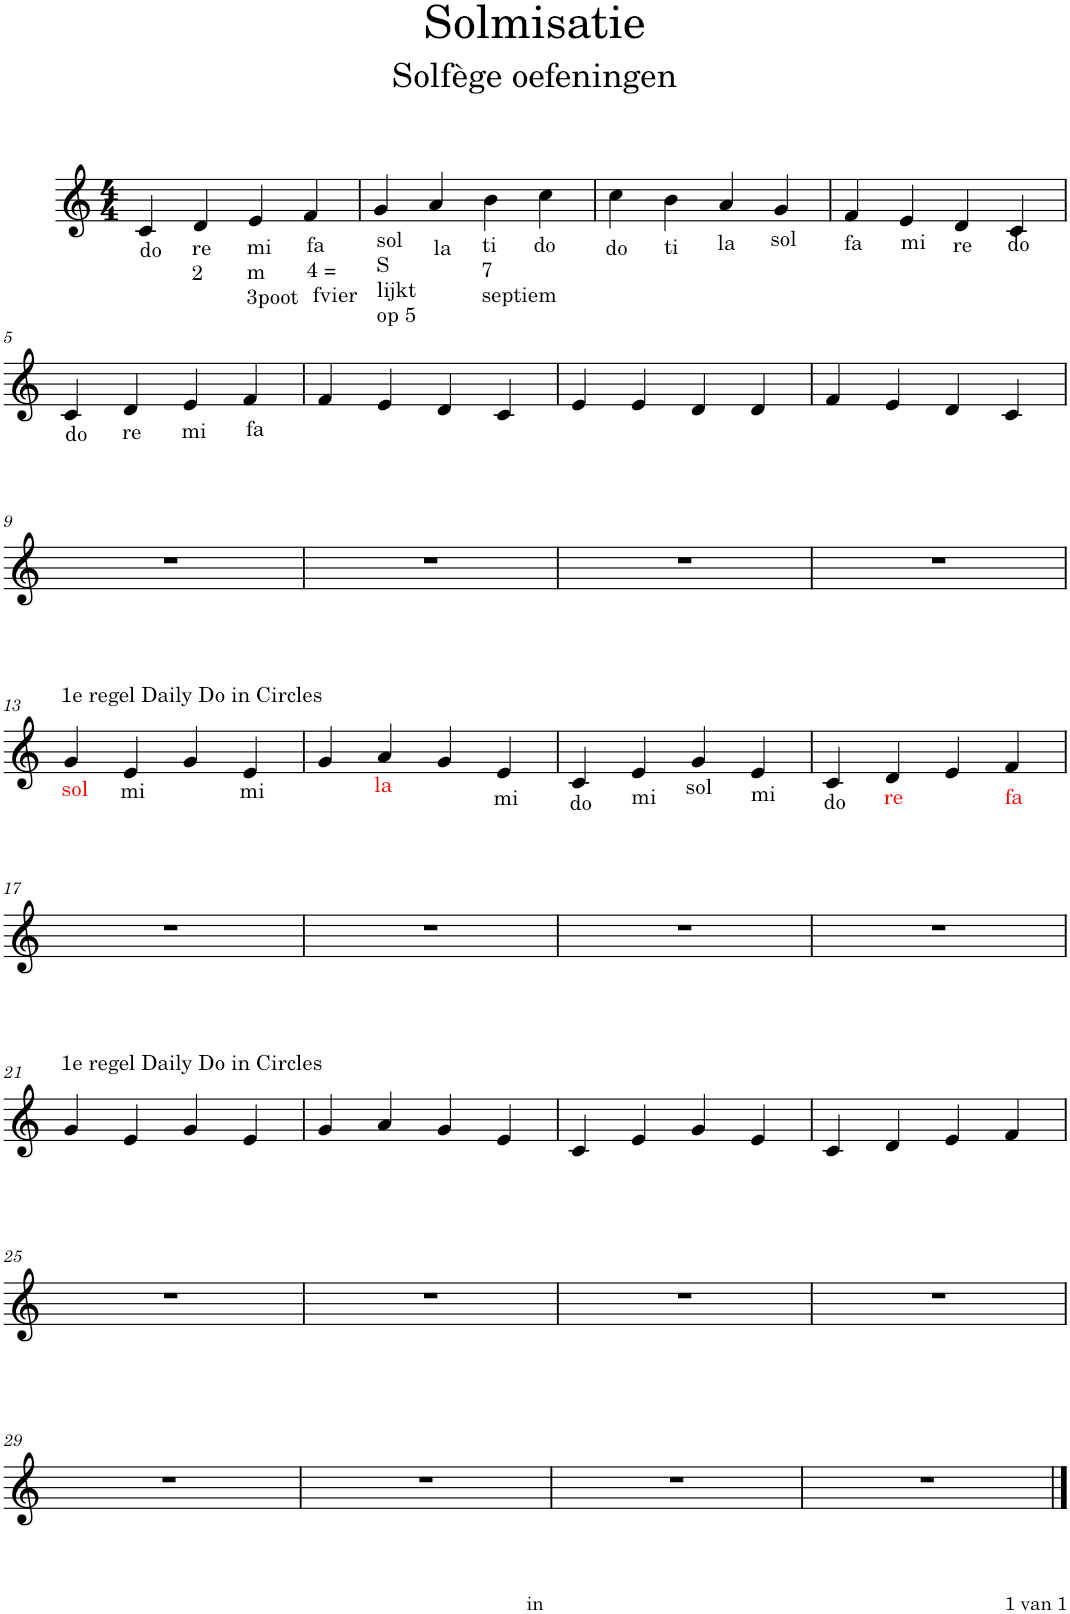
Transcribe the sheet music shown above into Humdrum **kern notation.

**kern
*part1
*staff1
*I"Piano
*I'Pno.
*clefG2
*k[]
*M4/4
=1
!LO:TX:b:t=do
4c/
!LO:TX:b:t=re
!LO:TX:b:t=2
4d/
!LO:TX:b:t=mi
!LO:TX:b:t=m
!LO:TX:b:t=3poot
4e/
!LO:TX:b:t=fa
!LO:TX:b:t=4 =
!LO:TX:b:t=fvier
4f/
=2
!LO:TX:b:t=sol
!LO:TX:b:t=S
!LO:TX:b:t=lijkt
!LO:TX:b:t=op 5
4g/
!LO:TX:b:t=la
4a/
!LO:TX:b:t=ti
!LO:TX:b:t=7
!LO:TX:b:t=septiem
4b\
!LO:TX:b:t=do
4cc\
=3
!LO:TX:b:t=do
4cc\
!LO:TX:b:t=ti
4b\
!LO:TX:b:t=la
4a/
!LO:TX:b:t=sol
4g/
=4
!LO:TX:b:t=fa
4f/
!LO:TX:b:t=mi
4e/
!LO:TX:b:t=re
4d/
!LO:TX:b:t=do
4c/
!!LO:LB:g=z
=5
!LO:TX:b:t=do
4c/
!LO:TX:b:t=re
4d/
!LO:TX:b:t=mi
4e/
!LO:TX:b:t=fa
4f/
=6
4f/
4e/
4d/
4c/
=7
4e/
4e/
4d/
4d/
=8
4f/
4e/
4d/
4c/
!!LO:LB:g=z
=9
1r
=10
1r
=11
1r
=12
1r
!!LO:LB:g=z
=13
!LO:TX:a:t=1e regel Daily Do in Circles
!LO:TX:b:color=#FF0000:t=sol
4g/
!LO:TX:b:t=mi
4e/
4g/
!LO:TX:b:t=mi
4e/
=14
4g/
!LO:TX:b:color=#FF0000:t=la
4a/
4g/
!LO:TX:b:t=mi
4e/
=15
!LO:TX:b:t=do
4c/
!LO:TX:b:t=mi
4e/
!LO:TX:b:t=sol
4g/
!LO:TX:b:t=mi
4e/
=16
!LO:TX:b:t=do
4c/
!LO:TX:b:color=#FF0000:t=re
4d/
4e/
!LO:TX:b:color=#FF0000:t=fa
4f/
!!LO:LB:g=z
=17
1r
=18
1r
=19
1r
=20
1r
!!LO:LB:g=z
=21
!LO:TX:a:t=1e regel Daily Do in Circles
4g/
4e/
4g/
4e/
=22
4g/
4a/
4g/
4e/
=23
4c/
4e/
4g/
4e/
=24
4c/
4d/
4e/
4f/
!!LO:LB:g=z
=25
1r
=26
1r
=27
1r
=28
1r
!!LO:LB:g=z
=29
1r
=30
1r
=31
1r
=32
1r
==
*-
